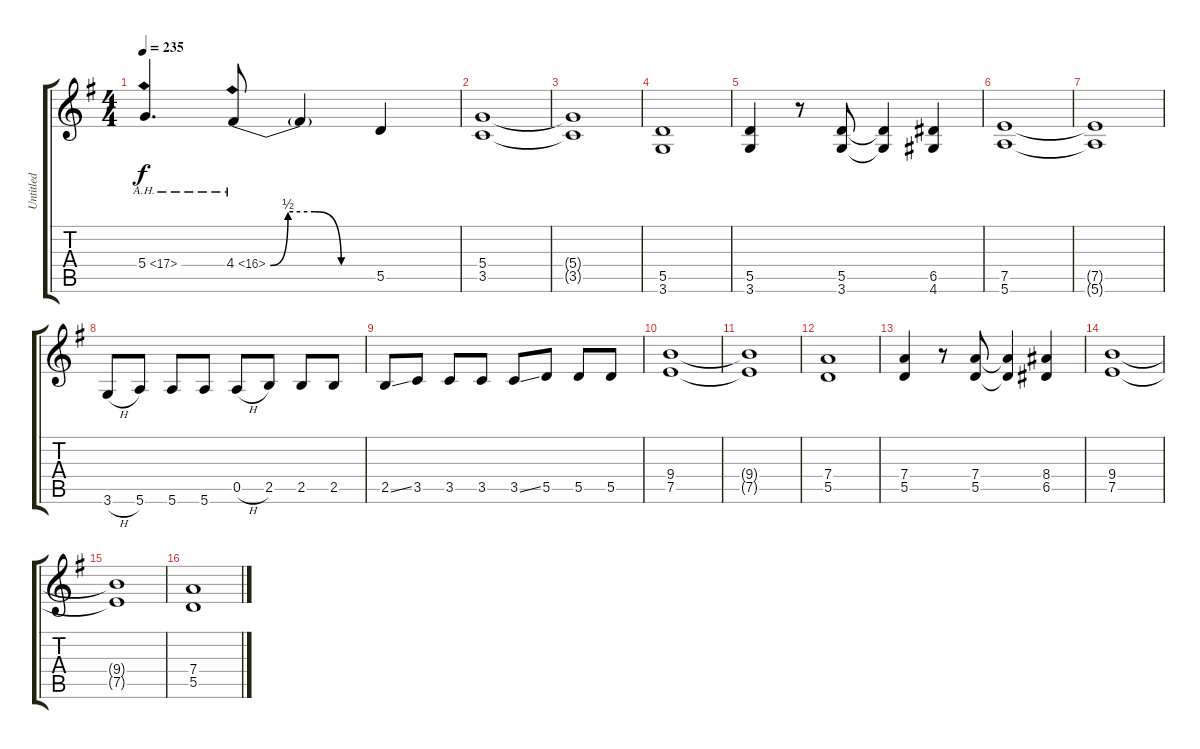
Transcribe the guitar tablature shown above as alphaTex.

\track ("Untitled" "Untitled") {instrument distortionguitar}
\staff {score tabs}
\tuning (E4 B3 G3 D3 A2 E2) {hide}
\ts (4 4)
\tempo 235
\clef g2
\ks g
5.4{ah 12}.4{d dy f} 4.4{be (custom 0 0 10 2 25 2 40 0 60 0) ah 12}.8 4.4{t}.4 5.5.4 |
(5.4 3.5).1 |
(5.4{t} 3.5{t}).1 |
(5.5 3.6).1 |
(5.5 3.6).4 r.8 (5.5 3.6).8 (5.5{t} 3.6{t}).4 (6.5 4.6).4 |
(7.5 5.6).1 |
(7.5{t} 5.6{t}).1 |
3.6{h}.8 5.6.8 5.6.8 5.6.8 0.5{h}.8 2.5.8 2.5.8 2.5.8 |
2.5{ss}.8 3.5.8 3.5.8 3.5.8 3.5{ss}.8 5.5.8 5.5.8 5.5.8 |
(9.4 7.5).1 |
(9.4{t} 7.5{t}).1 |
(7.4 5.5).1 |
(7.4 5.5).4 r.8 (7.4 5.5).8 (7.4{t} 5.5{t}).4 (8.4 6.5).4 |
(9.4 7.5).1 |
(9.4{t} 7.5{t}).1 |
(7.4 5.5).1
